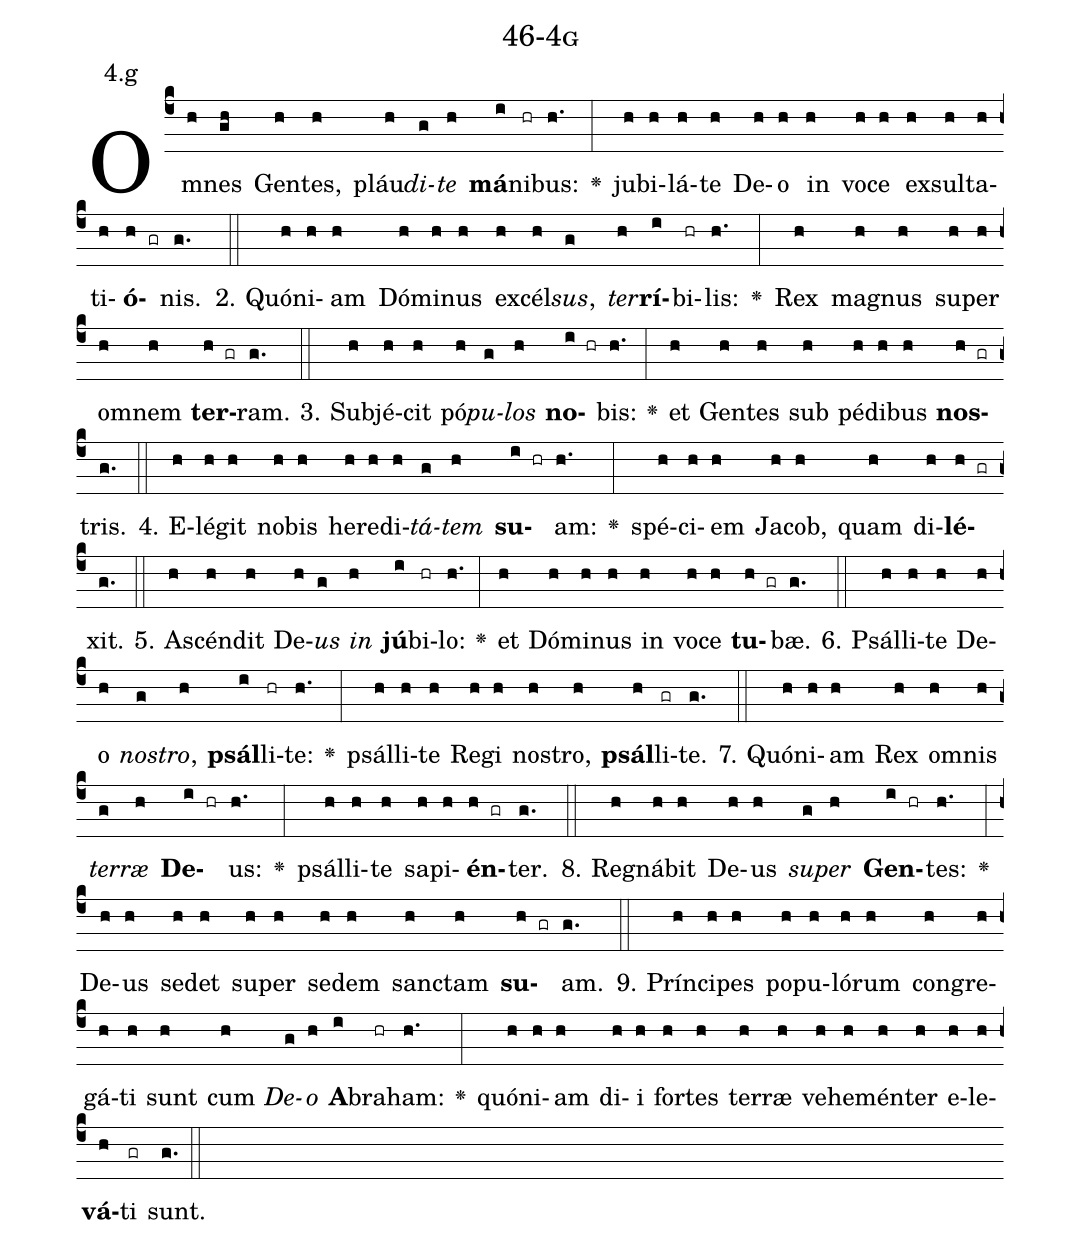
name: 46-4g;
annotation: 4.g;
%%
(c4)Om(h)nes(gh) Gen(h)tes,(h) pláu(h)<i>di</i>(g)<i>te</i>(h) <b>má</b>(i)ni(hr)bus:(h.) <v>\greheightstar</v>(:) ju(h)bi(h)lá(h)te(h) De(h)o(h) in(h) vo(h)ce(h) ex(h)sul(h)ta(h)ti(h)<b>ó</b>(h gr)nis.(g.) (::)
2. Quón(h)i(h)am(h) Dó(h)mi(h)nus(h) ex(h)cél(h)<i>sus</i>,(g) <i>ter</i>(h)<b>rí</b>(i)bi(hr)lis:(h.) <v>\greheightstar</v>(:) Rex(h) ma(h)gnus(h) su(h)per(h) om(h)nem(h) <b>ter</b>(h gr)ram.(g.) (::)
3. Sub(h)jé(h)cit(h) pó(h)<i>pu</i>(g)<i>los</i>(h) <b>no</b>(i hr)bis:(h.) <v>\greheightstar</v>(:) et(h) Gen(h)tes(h) sub(h) pé(h)di(h)bus(h) <b>nos</b>(h gr)tris.(g.) (::)
4. E(h)lé(h)git(h) no(h)bis(h) he(h)re(h)di(h)<i>tá</i>(g)<i>tem</i>(h) <b>su</b>(i hr)am:(h.) <v>\greheightstar</v>(:) spé(h)ci(h)em(h) Ja(h)cob,(h) quam(h) di(h)<b>lé</b>(h gr)xit.(g.) (::)
5. A(h)scén(h)dit(h) De(h)<i>us</i>(g) <i>in</i>(h) <b>jú</b>(i)bi(hr)lo:(h.) <v>\greheightstar</v>(:) et(h) Dó(h)mi(h)nus(h) in(h) vo(h)ce(h) <b>tu</b>(h gr)bæ.(g.) (::)
6. Psál(h)li(h)te(h) De(h)o(h) <i>nos</i>(g)<i>tro</i>,(h) <b>psál</b>(i)li(hr)te:(h.) <v>\greheightstar</v>(:) psál(h)li(h)te(h) Re(h)gi(h) nos(h)tro,(h) <b>psál</b>(h)li(gr)te.(g.) (::)
7. Quón(h)i(h)am(h) Rex(h) om(h)nis(h) <i>ter</i>(g)<i>ræ</i>(h) <b>De</b>(i hr)us:(h.) <v>\greheightstar</v>(:) psál(h)li(h)te(h) sa(h)pi(h)<b>én</b>(h gr)ter.(g.) (::)
8. Re(h)gná(h)bit(h) De(h)us(h) <i>su</i>(g)<i>per</i>(h) <b>Gen</b>(i hr)tes:(h.) <v>\greheightstar</v>(:) De(h)us(h) se(h)det(h) su(h)per(h) se(h)dem(h) sanc(h)tam(h) <b>su</b>(h gr)am.(g.) (::)
9. Prín(h)ci(h)pes(h) po(h)pu(h)ló(h)rum(h) con(h)gre(h)gá(h)ti(h) sunt(h) cum(h) <i>De</i>(g)<i>o</i>(h) <b>A</b>(i)bra(hr)ham:(h.) <v>\greheightstar</v>(:) quón(h)i(h)am(h) di(h)i(h) for(h)tes(h) ter(h)ræ(h) ve(h)he(h)mén(h)ter(h) e(h)le(h)<b>vá</b>(h)ti(gr) sunt.(g.) (::)
